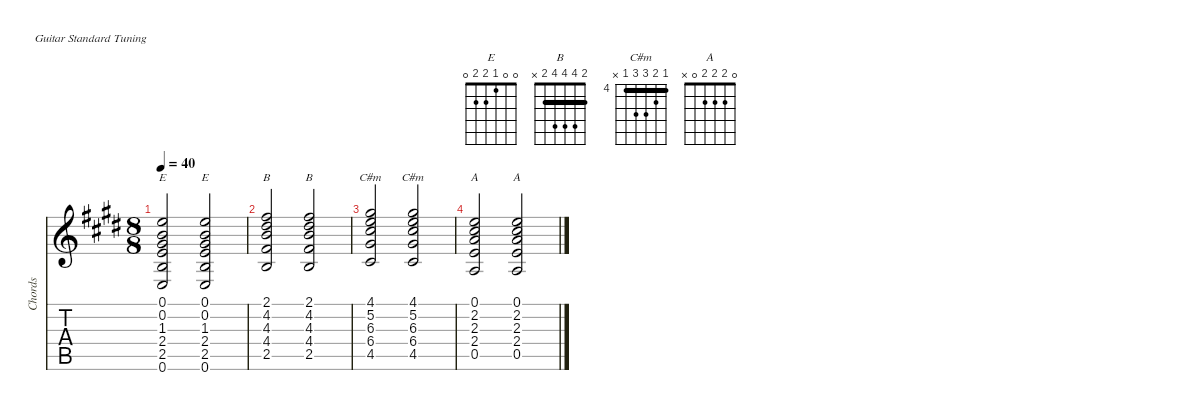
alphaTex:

\defaultSystemsLayout 4
\hideDynamics
\bracketExtendMode nobrackets
\track ("Chords" "Chords") {defaultSystemsLayout 4 instrument acousticguitarsteel}
\staff {score tabs}
\tuning (E4 B3 G3 D3 A2 E2)
\chord ("E" 0 0 1 2 2 0) {showfingering false}
\chord ("B" 2 4 4 4 2 x) {showfingering false barre 2}
\chord ("C#m" 4 5 6 6 4 x) {firstfret 4 showfingering false barre 4}
\chord ("A" 0 2 2 2 0 x) {showfingering false}
\ts (8 8)
\beaming (8 2 2 2 2)
\tempo 40
\clef g2
\scale
0.345904
\ks e
(0.6{acc forcenatural} 2.5{acc forcenatural} 2.4{acc forcenatural} 1.3{acc #} 0.2{acc forcenatural} 0.1{acc forcenatural}).2{ch "E" dy mf instrument acousticguitarsteel beam Up} (0.6{acc forcenatural} 2.5{acc forcenatural} 2.4{acc forcenatural} 1.3{acc #} 0.2{acc forcenatural} 0.1{acc forcenatural}).2{ch "E" beam Up} |
\scale
0.211102 (2.5{acc forcenatural} 4.4{acc #} 4.3{acc forcenatural} 4.2{acc #} 2.1{acc #}).2{ch "B" beam Up} (2.5{acc forcenatural} 4.4{acc #} 4.3{acc forcenatural} 4.2{acc #} 2.1{acc #}).2{ch "B" beam Up} |
\scale
0.211102 (4.5{acc #} 6.4{acc #} 6.3{acc #} 5.2{acc forcenatural} 4.1{acc #}).2{ch "C#m" beam Up} (4.5{acc #} 6.4{acc #} 6.3{acc #} 5.2{acc forcenatural} 4.1{acc #}).2{ch "C#m" beam Up} |
\scale
0.231893 (0.5{acc forcenatural} 2.4{acc forcenatural} 2.3{acc forcenatural} 2.2{acc #} 0.1{acc forcenatural}).2{ch "A" beam Up} (0.5{acc forcenatural} 2.4{acc forcenatural} 2.3{acc forcenatural} 2.2{acc #} 0.1{acc forcenatural}).2{ch "A" beam Up}
